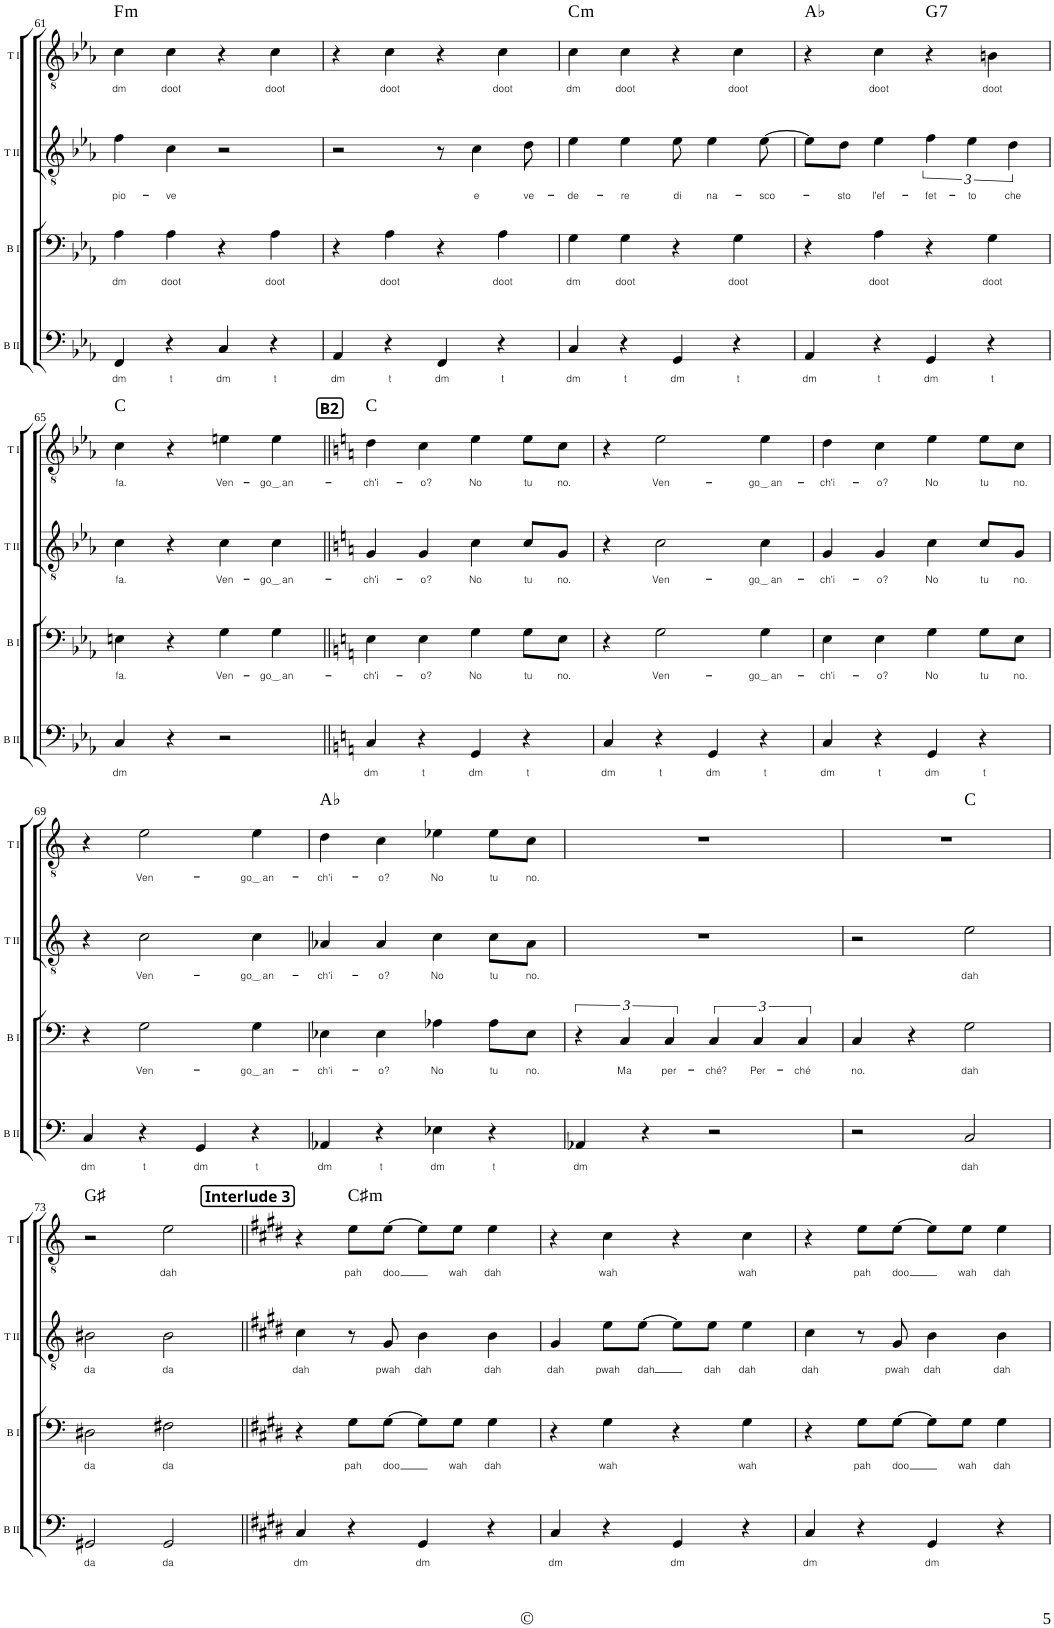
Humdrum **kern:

**kern	**text	**kern	**text	**kern	**text	**kern	**text	**harte
*part4	*part4	*part3	*part3	*part2	*part2	*part1	*part1	*part1
*staff4	*staff4	*staff3	*staff3	*staff2	*staff2	*staff1	*staff1	*
*I"Bas II	*	*I"Bass I	*	*I"Tenor II	*	*I"Tenor I	*	*
*I'B II	*	*I'B I	*	*I'T II	*	*I'T I	*	*
!!LO:PB:g=z
*clefF4	*	*clefF4	*	*clefGv2	*	*clefGv2	*	*
*k[b-e-a-]	*	*k[b-e-a-]	*	*k[b-e-a-]	*	*k[b-e-a-]	*	*
*M4/4	*	*M4/4	*	*M4/4	*	*M4/4	*	*
=61	=61	=61	=61	=61	=61	=61	=61	=61
!	!LO:LY:b	!	!LO:LY:b	!	!LO:LY:b	!	!LO:LY:b	!LO:H:kt=m
4FF/	dm	4A-\	dm	4f\	pio-	4c\	dm	F:min
!	!LO:LY:b	!	!LO:LY:b	!	!LO:LY:b	!	!LO:LY:b	!
4r	t	4A-\	doot	4c\	-ve	4c\	doot	.
!	!LO:LY:b	!	!	!	!	!	!	!
4C/	dm	4r	.	2r	.	4r	.	.
!	!LO:LY:b	!	!LO:LY:b	!	!	!	!LO:LY:b	!
4r	t	4A-\	doot	.	.	4c\	doot	.
=62	=62	=62	=62	=62	=62	=62	=62	=62
!	!LO:LY:b	!	!	!	!	!	!	!
4AA-/	dm	4r	.	2r	.	4r	.	.
!	!LO:LY:b	!	!LO:LY:b	!	!	!	!LO:LY:b	!
4r	t	4A-\	doot	.	.	4c\	doot	.
!	!LO:LY:b	!	!	!	!	!	!	!
4FF/	dm	4r	.	8r	.	4r	.	.
!	!	!	!	!	!LO:LY:b	!	!	!
.	.	.	.	4c\	e	.	.	.
!	!LO:LY:b	!	!LO:LY:b	!	!	!	!LO:LY:b	!
4r	t	4A-\	doot	.	.	4c\	doot	.
!	!	!	!	!	!LO:LY:b	!	!	!
.	.	.	.	8d\	ve-	.	.	.
=63	=63	=63	=63	=63	=63	=63	=63	=63
!	!LO:LY:b	!	!LO:LY:b	!	!LO:LY:b	!	!LO:LY:b	!LO:H:kt=m
4C/	dm	4G\	dm	4e-\	-de-	4c\	dm	C:min
!	!LO:LY:b	!	!LO:LY:b	!	!LO:LY:b	!	!LO:LY:b	!
4r	t	4G\	doot	4e-\	-re	4c\	doot	.
!	!LO:LY:b	!	!	!	!LO:LY:b	!	!	!
4GG/	dm	4r	.	8e-\	di	4r	.	.
!	!	!	!	!	!LO:LY:b	!	!	!
.	.	.	.	4e-\	na-	.	.	.
!	!LO:LY:b	!	!LO:LY:b	!	!	!	!LO:LY:b	!
4r	t	4G\	doot	.	.	4c\	doot	.
!	!	!	!	!	!LO:LY:b	!	!	!
.	.	.	.	[8e-\	-sco-	.	.	.
=64	=64	=64	=64	=64	=64	=64	=64	=64
!	!LO:LY:b	!	!	!	!	!	!	!
4AA-/	dm	4r	.	8e-\L]	.	4r	.	Ab:maj
!	!	!	!	!	!LO:LY:b	!	!	!
.	.	.	.	8d\J	-sto	.	.	.
!	!LO:LY:b	!	!LO:LY:b	!	!LO:LY:b	!	!LO:LY:b	!
4r	t	4A-\	doot	4e-\	l'ef-	4c\	doot	.
!	!LO:LY:b	!	!	!	!LO:LY:b	!	!	!LO:H:kt=7
4GG/	dm	4r	.	6f\	-fet-	4r	.	G:7
!	!	!	!	!	!LO:LY:b	!	!	!
.	.	.	.	6e-\	-to	.	.	.
!	!LO:LY:b	!	!LO:LY:b	!	!	!	!LO:LY:b	!
4r	t	4G\	doot	.	.	4Bn\	doot	.
!	!	!	!	!	!LO:LY:b	!	!	!
.	.	.	.	6d\	che	.	.	.
!!LO:LB:g=z
=65	=65	=65	=65	=65	=65	=65	=65	=65
!	!LO:LY:b	!	!LO:LY:b	!	!LO:LY:b	!	!LO:LY:b	!
4C/	dm	4En\	fa.	4c\	fa.	4c\	fa.	C:maj
4r	.	4r	.	4r	.	4r	.	.
!	!	!	!LO:LY:b	!	!LO:LY:b	!	!LO:LY:b	!
2r	.	4G\	Ven-	4c\	Ven-	4en\	Ven-	.
!	!	!	!LO:LY:b	!	!LO:LY:b	!	!LO:LY:b	!
.	.	4G\	go an	4c\	go an	4e\	go an	.
!!LO:REH:place=s1:a:B:cj:fs=10.5:t=B2
=66||	=66||	=66||	=66||	=66||	=66||	=66||	=66||	=66||
*k[]	*	*k[]	*	*k[]	*	*k[]	*	*
!	!LO:LY:b	!	!LO:LY:b	!	!LO:LY:b	!	!LO:LY:b	!
4C/	dm	4E\	-ch'i-	4G/	-ch'i-	4d\	-ch'i-	C:maj
!	!LO:LY:b	!	!LO:LY:b	!	!LO:LY:b	!	!LO:LY:b	!
4r	t	4E\	-o?	4G/	-o?	4c\	-o?	.
!	!LO:LY:b	!	!LO:LY:b	!	!LO:LY:b	!	!LO:LY:b	!
4GG/	dm	4G\	No	4c\	No	4e\	No	.
!	!LO:LY:b	!	!LO:LY:b	!	!LO:LY:b	!	!LO:LY:b	!
4r	t	8G\L	tu	8c/L	tu	8e\L	tu	.
!	!	!	!LO:LY:b	!	!LO:LY:b	!	!LO:LY:b	!
.	.	8E\J	no.	8G/J	no.	8c\J	no.	.
=67	=67	=67	=67	=67	=67	=67	=67	=67
!	!LO:LY:b	!	!	!	!	!	!	!
4C/	dm	4r	.	4r	.	4r	.	.
!	!LO:LY:b	!	!LO:LY:b	!	!LO:LY:b	!	!LO:LY:b	!
4r	t	2G\	Ven-	2c\	Ven-	2e\	Ven-	.
!	!LO:LY:b	!	!	!	!	!	!	!
4GG/	dm	.	.	.	.	.	.	.
!	!LO:LY:b	!	!LO:LY:b	!	!LO:LY:b	!	!LO:LY:b	!
4r	t	4G\	go an	4c\	go an	4e\	go an	.
=68	=68	=68	=68	=68	=68	=68	=68	=68
!	!LO:LY:b	!	!LO:LY:b	!	!LO:LY:b	!	!LO:LY:b	!
4C/	dm	4E\	-ch'i-	4G/	-ch'i-	4d\	-ch'i-	.
!	!LO:LY:b	!	!LO:LY:b	!	!LO:LY:b	!	!LO:LY:b	!
4r	t	4E\	-o?	4G/	-o?	4c\	-o?	.
!	!LO:LY:b	!	!LO:LY:b	!	!LO:LY:b	!	!LO:LY:b	!
4GG/	dm	4G\	No	4c\	No	4e\	No	.
!	!LO:LY:b	!	!LO:LY:b	!	!LO:LY:b	!	!LO:LY:b	!
4r	t	8G\L	tu	8c/L	tu	8e\L	tu	.
!	!	!	!LO:LY:b	!	!LO:LY:b	!	!LO:LY:b	!
.	.	8E\J	no.	8G/J	no.	8c\J	no.	.
!!LO:LB:g=z
=69	=69	=69	=69	=69	=69	=69	=69	=69
!	!LO:LY:b	!	!	!	!	!	!	!
4C/	dm	4r	.	4r	.	4r	.	.
!	!LO:LY:b	!	!LO:LY:b	!	!LO:LY:b	!	!LO:LY:b	!
4r	t	2G\	Ven-	2c\	Ven-	2e\	Ven-	.
!	!LO:LY:b	!	!	!	!	!	!	!
4GG/	dm	.	.	.	.	.	.	.
!	!LO:LY:b	!	!LO:LY:b	!	!LO:LY:b	!	!LO:LY:b	!
4r	t	4G\	go an	4c\	go an	4e\	go an	.
=70	=70	=70	=70	=70	=70	=70	=70	=70
!	!LO:LY:b	!	!LO:LY:b	!	!LO:LY:b	!	!LO:LY:b	!
4AA-X/	dm	4E-X\	-ch'i-	4A-X/	-ch'i-	4d\	-ch'i-	Ab:maj
!	!LO:LY:b	!	!LO:LY:b	!	!LO:LY:b	!	!LO:LY:b	!
4r	t	4E-\	-o?	4A-/	-o?	4c\	-o?	.
!	!LO:LY:b	!	!LO:LY:b	!	!LO:LY:b	!	!LO:LY:b	!
4E-X\	dm	4A-X\	No	4c\	No	4e-X\	No	.
!	!LO:LY:b	!	!LO:LY:b	!	!LO:LY:b	!	!LO:LY:b	!
4r	t	8A-\L	tu	8c\L	tu	8e-\L	tu	.
!	!	!	!LO:LY:b	!	!LO:LY:b	!	!LO:LY:b	!
.	.	8E-\J	no.	8A-\J	no.	8c\J	no.	.
=71	=71	=71	=71	=71	=71	=71	=71	=71
!	!LO:LY:b	!	!	!	!	!	!	!
4AA-X/	dm	6r	.	1r	.	1r	.	.
!	!	!	!LO:LY:b	!	!	!	!	!
.	.	6C/	Ma	.	.	.	.	.
4r	.	.	.	.	.	.	.	.
!	!	!	!LO:LY:b	!	!	!	!	!
.	.	6C/	per-	.	.	.	.	.
!	!	!	!LO:LY:b	!	!	!	!	!
2r	.	6C/	-ché?	.	.	.	.	.
!	!	!	!LO:LY:b	!	!	!	!	!
.	.	6C/	Per-	.	.	.	.	.
!	!	!	!LO:LY:b	!	!	!	!	!
.	.	6C/	-ché	.	.	.	.	.
=72	=72	=72	=72	=72	=72	=72	=72	=72
!	!	!	!LO:LY:b	!	!	!	!	!
*	*	*	*	*	*	*^	*	*
2r	.	4C/	no.	2r	.	1r	2ryy	.	.
.	.	4r	.	.	.	.	.	.	.
!	!LO:LY:b	!	!LO:LY:b	!	!LO:LY:b	!	!	!	!
2C/	dah	2G\	dah	2e\	dah	.	2ryy	.	C:maj
!!LO:LB:g=z
=73	=73	=73	=73	=73	=73	=73	=73	=73	=73
!	!LO:LY:b	!	!LO:LY:b	!	!LO:LY:b	!	!	!	!
*	*	*	*	*	*	*v	*v	*	*
2GG#X/	da	2D#X\	da	2B#X\	da	2r	.	G#:maj
!	!LO:LY:b	!	!LO:LY:b	!	!LO:LY:b	!	!LO:LY:b	!
2GG#/	da	2F#X\	da	2B#\	da	2e\	dah	.
!!LO:REH:place=s1:a:B:cj:fs=10.5:t=Interlude 3
=74||	=74||	=74||	=74||	=74||	=74||	=74||	=74||	=74||
*k[f#c#g#d#]	*	*k[f#c#g#d#]	*	*k[f#c#g#d#]	*	*k[f#c#g#d#]	*	*
!	!LO:LY:b	!	!	!	!LO:LY:b	!	!	!
4C#/	dm	4r	.	4c#\	dah	4r	.	.
!	!	!	!LO:LY:b	!	!	!	!LO:LY:b	!LO:H:kt=m
4r	.	8G#\L	pah	8r	.	8e\L	pah	C#:min
!	!	!	!LO:LY:b	!	!LO:LY:b	!	!LO:LY:b	!
.	.	[8G#\J	doo	8G#/	pwah	[8e\J	doo	.
!	!LO:LY:b	!	!	!	!LO:LY:b	!	!	!
4GG#/	dm	8G#\L]	.	4B\	dah	8e\L]	.	.
!	!	!	!LO:LY:b	!	!	!	!LO:LY:b	!
.	.	8G#\J	wah	.	.	8e\J	wah	.
!	!	!	!LO:LY:b	!	!LO:LY:b	!	!LO:LY:b	!
4r	.	4G#\	dah	4B\	dah	4e\	dah	.
=75	=75	=75	=75	=75	=75	=75	=75	=75
!	!LO:LY:b	!	!	!	!LO:LY:b	!	!	!
4C#/	dm	4r	.	4G#/	dah	4r	.	.
!	!	!	!LO:LY:b	!	!LO:LY:b	!	!LO:LY:b	!
4r	.	4G#\	wah	8e\L	pwah	4c#\	wah	.
!	!	!	!	!	!LO:LY:b	!	!	!
.	.	.	.	[8e\J	dah	.	.	.
!	!LO:LY:b	!	!	!	!	!	!	!
4GG#/	dm	4r	.	8e\L]	.	4r	.	.
!	!	!	!	!	!LO:LY:b	!	!	!
.	.	.	.	8e\J	dah	.	.	.
!	!	!	!LO:LY:b	!	!LO:LY:b	!	!LO:LY:b	!
4r	.	4G#\	wah	4e\	dah	4c#\	wah	.
=76	=76	=76	=76	=76	=76	=76	=76	=76
!	!LO:LY:b	!	!	!	!LO:LY:b	!	!	!
4C#/	dm	4r	.	4c#\	dah	4r	.	.
!	!	!	!LO:LY:b	!	!	!	!LO:LY:b	!
4r	.	8G#\L	pah	8r	.	8e\L	pah	.
!	!	!	!LO:LY:b	!	!LO:LY:b	!	!LO:LY:b	!
.	.	[8G#\J	doo	8G#/	pwah	[8e\J	doo	.
!	!LO:LY:b	!	!	!	!LO:LY:b	!	!	!
4GG#/	dm	8G#\L]	.	4B\	dah	8e\L]	.	.
!	!	!	!LO:LY:b	!	!	!	!LO:LY:b	!
.	.	8G#\J	wah	.	.	8e\J	wah	.
!	!	!	!LO:LY:b	!	!LO:LY:b	!	!LO:LY:b	!
4r	.	4G#\	dah	4B\	dah	4e\	dah	.
=	=	=	=	=	=	=	=	=
*-	*-	*-	*-	*-	*-	*-	*-	*-
